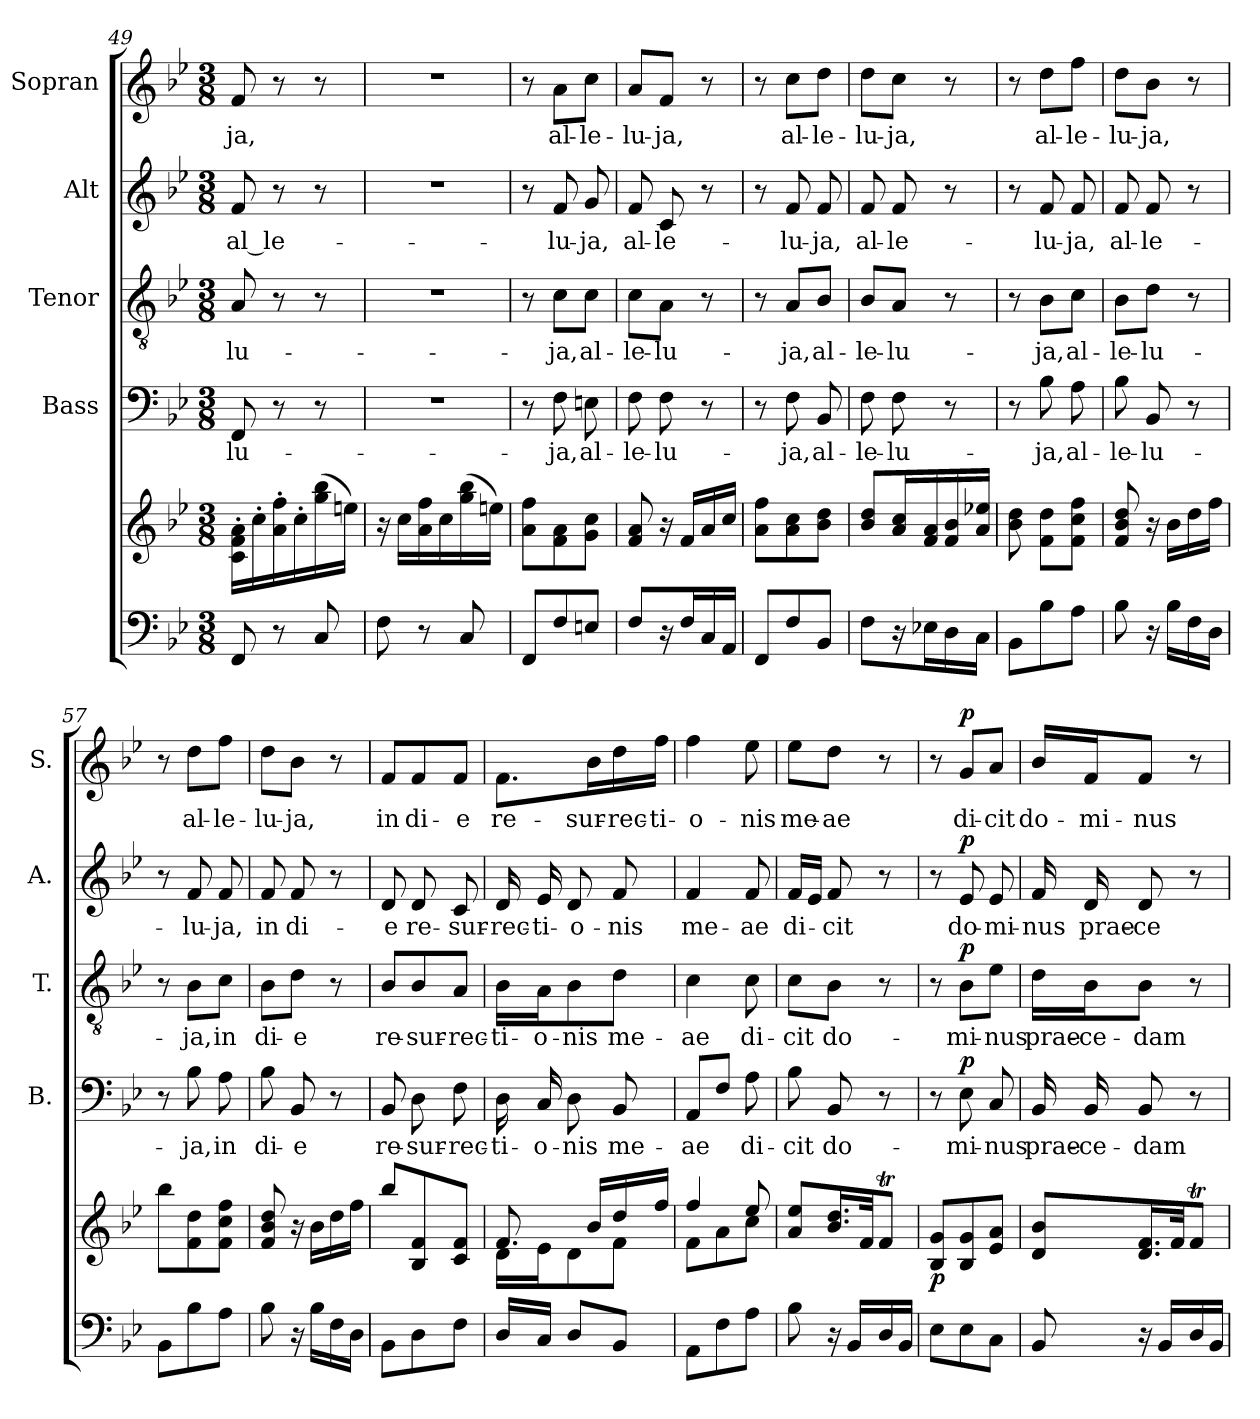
**kern	**kern	**dynam	**kern	**text	**dynam	**kern	**text	**dynam	**kern	**text	**dynam	**kern	**text	**dynam
*part5	*part5	*part5	*part4	*part4	*part4	*part3	*part3	*part3	*part2	*part2	*part2	*part1	*part1	*part1
*staff6	*staff5	*staff5/6	*staff4	*staff4	*staff4	*staff3	*staff3	*staff3	*staff2	*staff2	*staff2	*staff1	*staff1	*staff1
*	*	*	*I"Bass	*	*	*I"Tenor	*	*	*I"Alt	*	*	*I"Sopran	*	*
*	*	*	*I'B.	*	*	*I'T.	*	*	*I'A.	*	*	*I'S.	*	*
*clefF4	*clefG2	*	*clefF4	*	*	*clefGv2	*	*	*clefG2	*	*	*clefG2	*	*
*k[b-e-]	*k[b-e-]	*	*k[b-e-]	*	*	*k[b-e-]	*	*	*k[b-e-]	*	*	*k[b-e-]	*	*
*B-:	*B-:	*	*B-:	*	*	*B-:	*	*	*B-:	*	*	*B-:	*	*
*M3/8	*M3/8	*	*M3/8	*	*	*M3/8	*	*	*M3/8	*	*	*M3/8	*	*
=49	=49	=49	=49	=49	=49	=49	=49	=49	=49	=49	=49	=49	=49	=49
!	!	!	!	!LO:LY:b	!	!	!LO:LY:b	!	!	!LO:LY:b	!	!	!LO:LY:b	!
8FF/	16c\'> 16f\'> 16a\'>LL	.	8FF/	-lu-	.	8A/	-lu-	.	8f/	al_le-	.	8f/	-ja,	.
.	16cc'>\	.	.	.	.	.	.	.	.	.	.	.	.	.
8r	16a\'> 16ff\'>	.	8r	.	.	8r	.	.	8r	.	.	8r	.	.
.	16cc'>\	.	.	.	.	.	.	.	.	.	.	.	.	.
8C/	(>16gg\ 16bb-\	.	8r	.	.	8r	.	.	8r	.	.	8r	.	.
.	16een\JJ)	.	.	.	.	.	.	.	.	.	.	.	.	.
!!LO:LB:g=z
=50	=50	=50	=50	=50	=50	=50	=50	=50	=50	=50	=50	=50	=50	=50
8F\	16r	.	4.r	.	.	4.r	.	.	4.r	.	.	4.r	.	.
.	16cc\LL	.	.	.	.	.	.	.	.	.	.	.	.	.
8r	16a\ 16ff\	.	.	.	.	.	.	.	.	.	.	.	.	.
.	16cc\	.	.	.	.	.	.	.	.	.	.	.	.	.
8C/	(>16gg\ 16bb-\	.	.	.	.	.	.	.	.	.	.	.	.	.
.	16een\JJ)	.	.	.	.	.	.	.	.	.	.	.	.	.
=51	=51	=51	=51	=51	=51	=51	=51	=51	=51	=51	=51	=51	=51	=51
8FF/L	8a\ 8ff\L	.	8r	.	.	8r	.	.	8r	.	.	8r	.	.
!	!	!	!	!LO:LY:b	!	!	!LO:LY:b	!	!	!LO:LY:b	!	!	!LO:LY:b	!
8F/	8f\ 8a\	.	8F\	-ja,	.	8c\L	-ja,	.	8f/	-lu-	.	8a\L	al-	.
!	!	!	!	!LO:LY:b	!	!	!LO:LY:b	!	!	!LO:LY:b	!	!	!LO:LY:b	!
8En/J	8g\ 8cc\J	.	8En\	al-	.	8c\J	al-	.	8g/	-ja,	.	8cc\J	-le-	.
=52	=52	=52	=52	=52	=52	=52	=52	=52	=52	=52	=52	=52	=52	=52
!	!	!	!	!LO:LY:b	!	!	!LO:LY:b	!	!	!LO:LY:b	!	!	!LO:LY:b	!
8F/L	8f/ 8a/	.	8F\	-le-	.	8c\L	-le-	.	8f/	al-	.	8a/L	-lu-	.
!	!	!	!	!LO:LY:b	!	!	!LO:LY:b	!	!	!LO:LY:b	!	!	!LO:LY:b	!
16r	16r	.	8F\	-lu-	.	8A\J	-lu-	.	8c/	-le-	.	8f/J	-ja,	.
16F/L	16f/LL	.	.	.	.	.	.	.	.	.	.	.	.	.
16C/	16a/	.	8r	.	.	8r	.	.	8r	.	.	8r	.	.
16AA/JJ	16cc/JJ	.	.	.	.	.	.	.	.	.	.	.	.	.
=53	=53	=53	=53	=53	=53	=53	=53	=53	=53	=53	=53	=53	=53	=53
8FF/L	8a\ 8ff\L	.	8r	.	.	8r	.	.	8r	.	.	8r	.	.
!	!	!	!	!LO:LY:b	!	!	!LO:LY:b	!	!	!LO:LY:b	!	!	!LO:LY:b	!
8F/	8a\ 8cc\	.	8F\	-ja,	.	8A/L	-ja,	.	8f/	-lu-	.	8cc\L	al-	.
!	!	!	!	!LO:LY:b	!	!	!LO:LY:b	!	!	!LO:LY:b	!	!	!LO:LY:b	!
8BB-/J	8b-\ 8dd\J	.	8BB-/	al-	.	8B-/J	al-	.	8f/	-ja,	.	8dd\J	-le-	.
=54	=54	=54	=54	=54	=54	=54	=54	=54	=54	=54	=54	=54	=54	=54
!	!	!	!	!LO:LY:b	!	!	!LO:LY:b	!	!	!LO:LY:b	!	!	!LO:LY:b	!
8F\L	8b-/ 8dd/L	.	8F\	-le-	.	8B-/L	-le-	.	8f/	al-	.	8dd\L	-lu-	.
!	!	!	!	!LO:LY:b	!	!	!LO:LY:b	!	!	!LO:LY:b	!	!	!LO:LY:b	!
16r	16a/ 16cc/L	.	8F\	-lu-	.	8A/J	-lu-	.	8f/	-le-	.	8cc\J	-ja,	.
16E-X\L	16f/ 16a/	.	.	.	.	.	.	.	.	.	.	.	.	.
16D\	16f/ 16b-/	.	8r	.	.	8r	.	.	8r	.	.	8r	.	.
16C\JJ	16a/ 16ee-X/JJ	.	.	.	.	.	.	.	.	.	.	.	.	.
=55	=55	=55	=55	=55	=55	=55	=55	=55	=55	=55	=55	=55	=55	=55
8BB-\L	8b-\ 8dd\	.	8r	.	.	8r	.	.	8r	.	.	8r	.	.
!	!	!	!	!LO:LY:b	!	!	!LO:LY:b	!	!	!LO:LY:b	!	!	!LO:LY:b	!
8B-\	8f\ 8dd\L	.	8B-\	-ja,	.	8B-\L	-ja,	.	8f/	-lu-	.	8dd\L	al-	.
!	!	!	!	!LO:LY:b	!	!	!LO:LY:b	!	!	!LO:LY:b	!	!	!LO:LY:b	!
8A\J	8f\ 8cc\ 8ff\J	.	8A\	al-	.	8c\J	al-	.	8f/	-ja,	.	8ff\J	-le-	.
=56	=56	=56	=56	=56	=56	=56	=56	=56	=56	=56	=56	=56	=56	=56
!	!	!	!	!LO:LY:b	!	!	!LO:LY:b	!	!	!LO:LY:b	!	!	!LO:LY:b	!
8B-\	8f/ 8b-/ 8dd/	.	8B-\	-le-	.	8B-\L	-le-	.	8f/	al-	.	8dd\L	-lu-	.
!	!	!	!	!LO:LY:b	!	!	!LO:LY:b	!	!	!LO:LY:b	!	!	!LO:LY:b	!
16r	16r	.	8BB-/	-lu-	.	8d\J	-lu-	.	8f/	-le-	.	8b-\J	-ja,	.
16B-\LL	16b-\LL	.	.	.	.	.	.	.	.	.	.	.	.	.
16F\	16dd\	.	8r	.	.	8r	.	.	8r	.	.	8r	.	.
16D\JJ	16ff\JJ	.	.	.	.	.	.	.	.	.	.	.	.	.
=57	=57	=57	=57	=57	=57	=57	=57	=57	=57	=57	=57	=57	=57	=57
8BB-\L	8bb-\L	.	8r	.	.	8r	.	.	8r	.	.	8r	.	.
!	!	!	!	!LO:LY:b	!	!	!LO:LY:b	!	!	!LO:LY:b	!	!	!LO:LY:b	!
8B-\	8f\ 8dd\	.	8B-\	-ja,	.	8B-\L	-ja,	.	8f/	-lu-	.	8dd\L	al-	.
!	!	!	!	!LO:LY:b	!	!	!LO:LY:b	!	!	!LO:LY:b	!	!	!LO:LY:b	!
8A\J	8f\ 8cc\ 8ff\J	.	8A\	in	.	8c\J	in	.	8f/	-ja,	.	8ff\J	-le-	.
!!LO:PB:g=z
=58	=58	=58	=58	=58	=58	=58	=58	=58	=58	=58	=58	=58	=58	=58
!	!	!	!	!LO:LY:b	!	!	!LO:LY:b	!	!	!LO:LY:b	!	!	!LO:LY:b	!
8B-\	8f/ 8b-/ 8dd/	.	8B-\	di-	.	8B-\L	di-	.	8f/	in	.	8dd\L	-lu-	.
!	!	!	!	!LO:LY:b	!	!	!LO:LY:b	!	!	!LO:LY:b	!	!	!LO:LY:b	!
16r	16r	.	8BB-/	-e	.	8d\J	-e	.	8f/	di-	.	8b-\J	-ja,	.
16B-\LL	16b-\LL	.	.	.	.	.	.	.	.	.	.	.	.	.
16F\	16dd\	.	8r	.	.	8r	.	.	8r	.	.	8r	.	.
16D\JJ	16ff\JJ	.	.	.	.	.	.	.	.	.	.	.	.	.
=59	=59	=59	=59	=59	=59	=59	=59	=59	=59	=59	=59	=59	=59	=59
!	!	!	!	!LO:LY:b	!	!	!LO:LY:b	!	!	!LO:LY:b	!	!	!LO:LY:b	!
8BB-\L	8bb-/L	.	8BB-/	re-	.	8B-/L	re-	.	8d/	-e	.	8f/L	in	.
!	!	!	!	!LO:LY:b	!	!	!LO:LY:b	!	!	!LO:LY:b	!	!	!LO:LY:b	!
8D\	8B-/ 8f/	.	8D\	-sur-	.	8B-/	-sur-	.	8d/	re-	.	8f/	di-	.
!	!	!	!	!LO:LY:b	!	!	!LO:LY:b	!	!	!LO:LY:b	!	!	!LO:LY:b	!
8F\J	8c/ 8f/J	.	8F\	-rec-	.	8A/J	-rec-	.	8c/	-sur-	.	8f/J	-e	.
=60	=60	=60	=60	=60	=60	=60	=60	=60	=60	=60	=60	=60	=60	=60
*	*^	*	*	*	*	*	*	*	*	*	*	*	*	*
!	!	!	!	!	!LO:LY:b	!	!	!LO:LY:b	!	!	!LO:LY:b	!	!	!LO:LY:b	!
16D/LL	8.f/	16d\LL	.	16D\	-ti-	.	16B-\LL	-ti-	.	16d/	-rec-	.	8.f\L	re-	.
!	!	!	!	!	!LO:LY:b	!	!	!LO:LY:b	!	!	!LO:LY:b	!	!	!	!
16C/JJ	.	16e-\J	.	16C/	-o-	.	16A\J	-o-	.	16e-/	-ti-	.	.	.	.
!	!	!	!	!	!LO:LY:b	!	!	!LO:LY:b	!	!	!LO:LY:b	!	!	!	!
8D/L	.	8d\	.	8D\	-nis	.	8B-\	-nis	.	8d/	-o-	.	.	.	.
!	!	!	!	!	!	!	!	!	!	!	!	!	!	!LO:LY:b	!
.	16b-/LL	.	.	.	.	.	.	.	.	.	.	.	16b-\L	-sur-	.
!	!	!	!	!	!LO:LY:b	!	!	!LO:LY:b	!	!	!LO:LY:b	!	!	!LO:LY:b	!
8BB-/J	16dd/	8f\J	.	8BB-/	me-	.	8d\J	me-	.	8f/	-nis	.	16dd\	-rec-	.
!	!	!	!	!	!	!	!	!	!	!	!	!	!	!LO:LY:b	!
.	16ff/JJ	.	.	.	.	.	.	.	.	.	.	.	16ff\JJ	-ti-	.
=61	=61	=61	=61	=61	=61	=61	=61	=61	=61	=61	=61	=61	=61	=61	=61
!	!	!	!	!	!LO:LY:b	!	!	!LO:LY:b	!	!	!LO:LY:b	!	!	!LO:LY:b	!
8AA\L	4ff/	8f\L	.	8AA/L	-ae	.	4c\	-ae	.	4f/	me-	.	4ff\	-o-	.
8F\	.	8a\	.	8F/J	.	.	.	.	.	.	.	.	.	.	.
!	!	!	!	!	!LO:LY:b	!	!	!LO:LY:b	!	!	!LO:LY:b	!	!	!LO:LY:b	!
8A\J	8ee-/	8cc\J	.	8A\	di-	.	8c\	di-	.	8f/	-ae	.	8ee-\	-nis	.
=62	=62	=62	=62	=62	=62	=62	=62	=62	=62	=62	=62	=62	=62	=62	=62
!	!	!	!	!	!LO:LY:b	!	!	!LO:LY:b	!	!	!LO:LY:b	!	!	!LO:LY:b	!
*	*v	*v	*	*	*	*	*	*	*	*	*	*	*	*	*
8B-\	8a/ 8ee-/L	.	8B-\	-cit	.	8c\L	-cit	.	16f/LL	di-	.	8ee-\L	me-	.
.	.	.	.	.	.	.	.	.	16e-/JJ	.	.	.	.	.
!	!	!	!	!LO:LY:b	!	!	!LO:LY:b	!	!	!LO:LY:b	!	!	!LO:LY:b	!
16r	16.b-/ 16.dd/L	.	8BB-/	do-	.	8B-\J	do-	.	8f/	-cit	.	8dd\J	-ae	.
16BB-/LL	.	.	.	.	.	.	.	.	.	.	.	.	.	.
.	32f/Jk	.	.	.	.	.	.	.	.	.	.	.	.	.
16D/	8fT/J	.	8r	.	.	8r	.	.	8r	.	.	8r	.	.
16BB-/JJ	.	.	.	.	.	.	.	.	.	.	.	.	.	.
=63	=63	=63	=63	=63	=63	=63	=63	=63	=63	=63	=63	=63	=63	=63
!	!	!LO:DY:b	!	!	!	!	!	!	!	!	!	!	!	!
8E-\L	8B-/ 8g/L	p	8r	.	.	8r	.	.	8r	.	.	8r	.	.
!	!	!	!	!LO:LY:b	!LO:DY:a	!	!LO:LY:b	!LO:DY:a	!	!LO:LY:b	!LO:DY:a	!	!LO:LY:b	!LO:DY:a
8E-\	8B-/ 8g/	.	8E-\	-mi-	p	8B-\L	-mi-	p	8e-/	do-	p	8g/L	di-	p
!	!	!	!	!LO:LY:b	!	!	!LO:LY:b	!	!	!LO:LY:b	!	!	!LO:LY:b	!
8C\J	8e-/ 8a/J	.	8C/	-nus	.	8e-\J	-nus	.	8e-/	-mi-	.	8a/J	-cit	.
=64	=64	=64	=64	=64	=64	=64	=64	=64	=64	=64	=64	=64	=64	=64
!	!	!	!	!LO:LY:b	!	!	!LO:LY:b	!	!	!LO:LY:b	!	!	!LO:LY:b	!
8BB-/	8d/ 8b-/L	.	16BB-/	prae-	.	16d\LL	prae-	.	16f/	-nus	.	16b-/LL	do-	.
!	!	!	!	!LO:LY:b	!	!	!LO:LY:b	!	!	!LO:LY:b	!	!	!LO:LY:b	!
.	.	.	16BB-/	-ce-	.	16B-\J	-ce-	.	16d/	prae-	.	16f/J	-mi-	.
!	!	!	!	!LO:LY:b	!	!	!LO:LY:b	!	!	!LO:LY:b	!	!	!LO:LY:b	!
16r	16.d/ 16.f/L	.	8BB-/	-dam	.	8B-\J	-dam	.	8d/	-ce-	.	8f/J	-nus	.
16BB-/LL	.	.	.	.	.	.	.	.	.	.	.	.	.	.
.	32f/Jk	.	.	.	.	.	.	.	.	.	.	.	.	.
16D/	8fT/J	.	8r	.	.	8r	.	.	8r	.	.	8r	.	.
16BB-/JJ	.	.	.	.	.	.	.	.	.	.	.	.	.	.
=	=	=	=	=	=	=	=	=	=	=	=	=	=	=
*-	*-	*-	*-	*-	*-	*-	*-	*-	*-	*-	*-	*-	*-	*-
